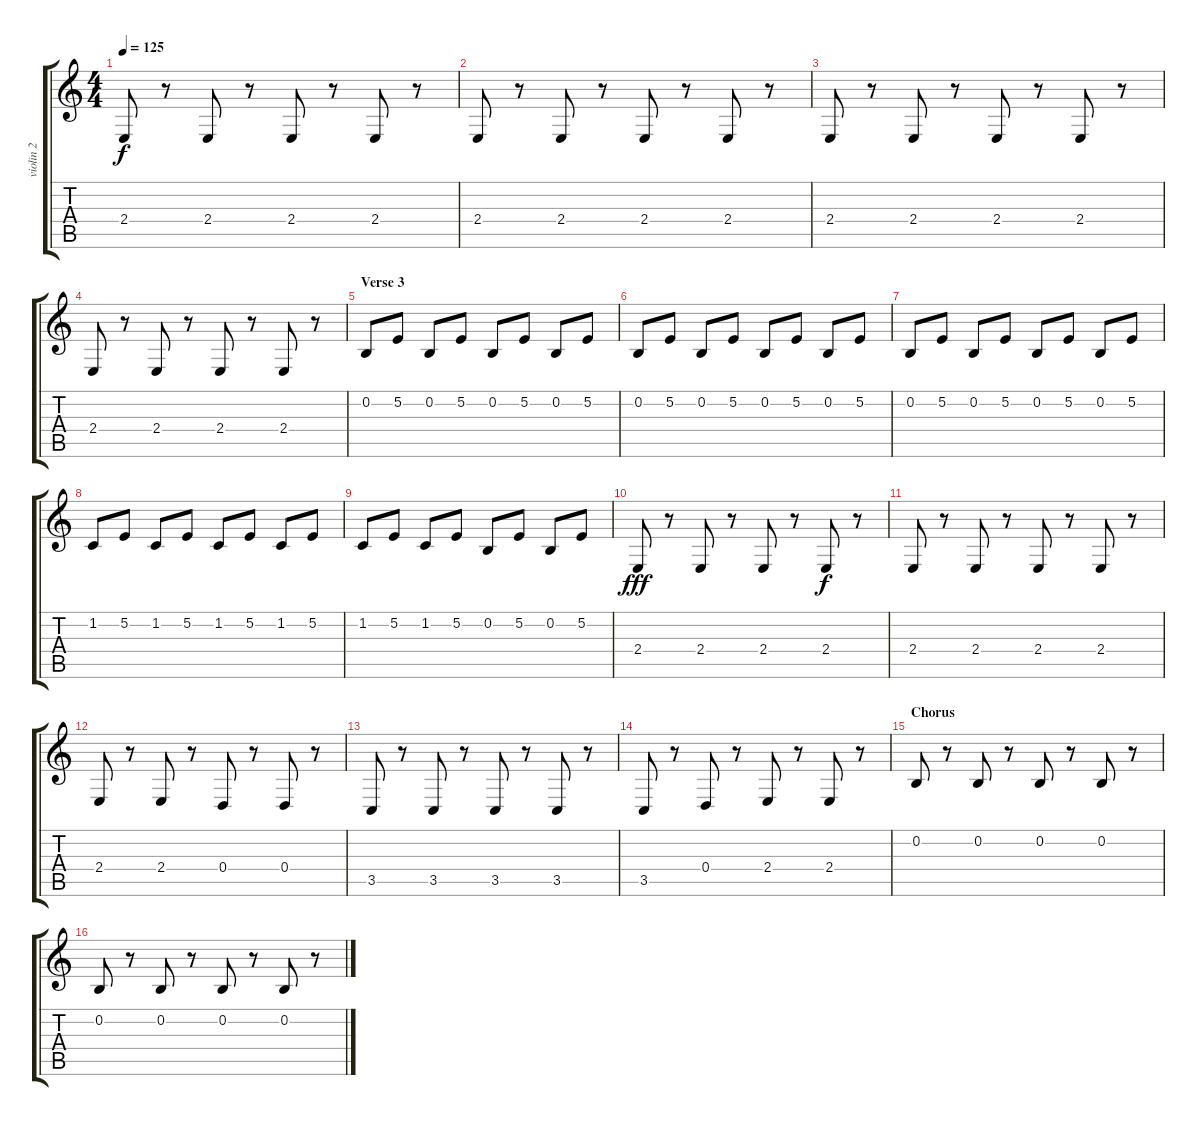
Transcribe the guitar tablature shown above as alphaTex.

\track ("violin 2" "violin 2") {instrument violin}
\staff {score tabs}
\tuning (E4 B3 G3 D3 A2 E2) {hide}
\ts (4 4)
\tempo 125
\clef g2
\ks c
2.4.8{dy f} r.8 2.4.8 r.8 2.4.8 r.8 2.4.8 r.8 |
2.4.8 r.8 2.4.8 r.8 2.4.8 r.8 2.4.8 r.8 |
2.4.8 r.8 2.4.8 r.8 2.4.8 r.8 2.4.8 r.8 |
2.4.8 r.8 2.4.8 r.8 2.4.8 r.8 2.4.8 r.8 |
\section ("" "Verse 3 ")
0.2.8 5.2.8 0.2.8 5.2.8 0.2.8 5.2.8 0.2.8 5.2.8 |
0.2.8 5.2.8 0.2.8 5.2.8 0.2.8 5.2.8 0.2.8 5.2.8 |
0.2.8 5.2.8 0.2.8 5.2.8 0.2.8 5.2.8 0.2.8 5.2.8 |
1.2.8 5.2.8 1.2.8 5.2.8 1.2.8 5.2.8 1.2.8 5.2.8 |
1.2.8 5.2.8 1.2.8 5.2.8 0.2.8 5.2.8 0.2.8 5.2.8 |
2.4.8{dy fff} r.8 2.4.8 r.8 2.4.8 r.8 2.4.8{dy f} r.8 |
2.4.8 r.8 2.4.8 r.8 2.4.8 r.8 2.4.8 r.8 |
2.4.8 r.8 2.4.8 r.8 0.4.8 r.8 0.4.8 r.8 |
3.5.8 r.8 3.5.8 r.8 3.5.8 r.8 3.5.8 r.8 |
3.5.8 r.8 0.4.8 r.8 2.4.8 r.8 2.4.8 r.8 |
\section ("" "Chorus")
0.2.8 r.8 0.2.8 r.8 0.2.8 r.8 0.2.8 r.8 |
0.2.8 r.8 0.2.8 r.8 0.2.8 r.8 0.2.8 r.8
